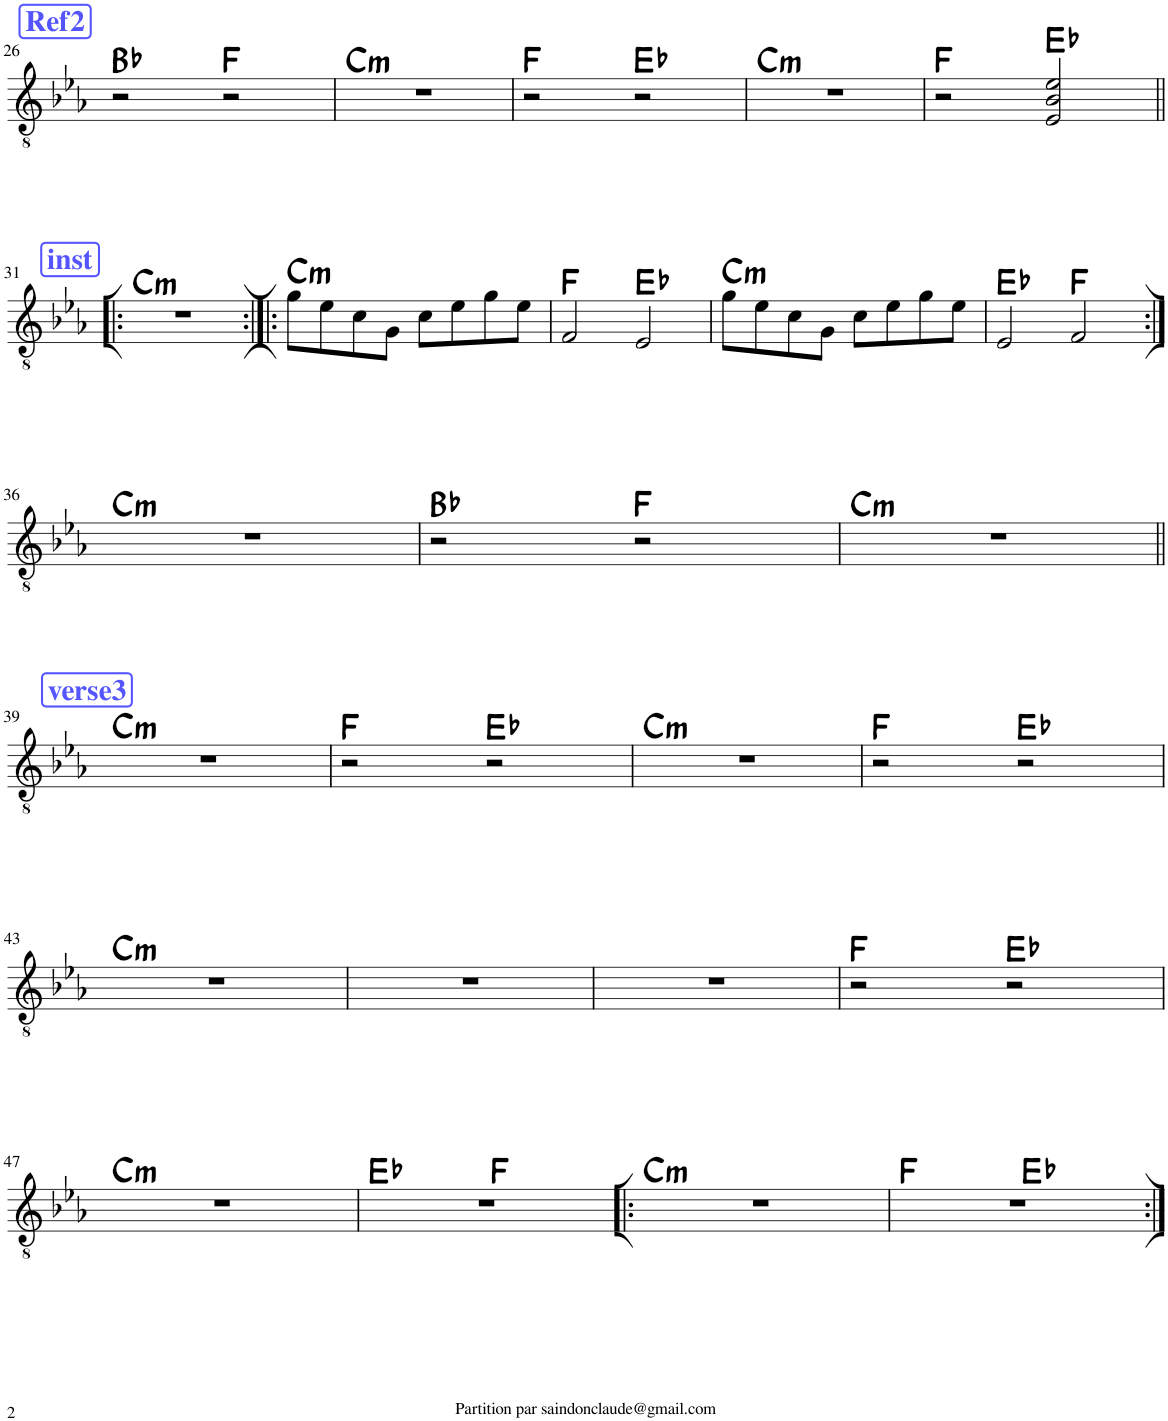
**kern	**harte
*part1	*part1
*staff1	*
*I"Classical Guitar	*
*I'Guit.	*
!!LO:PB:g=z
*clefGv2	*
*k[b-e-a-]	*
*M4/4	*
!!LO:REH:place=s1:a:B:cj:color=#5555FF:fs=14:t=Ref2
=26	=26
2r	Bb:maj
2r	F:maj
=27	=27
!	!LO:H:kt=m
1r	C:min
=28	=28
2r	F:maj
2r	Eb:maj
=29	=29
!	!LO:H:kt=m
1r	C:min
=30	=30
2r	F:maj
2E-/ 2B-/ 2e-/	Eb:maj
!!LO:LB:g=z
!!LO:REH:place=s1:a:B:cj:color=#5555FF:fs=14:t=inst
=31!|:	=31!|:
!	!LO:H:kt=m
1r	C:min
=32:|!|:	=32:|!|:
!	!LO:H:kt=m
8g\L	C:min
8e-\	.
8c\	.
8G\J	.
8c\L	.
8e-\	.
8g\	.
8e-\J	.
=33	=33
2F/	F:maj
2E-/	Eb:maj
=34	=34
!	!LO:H:kt=m
8g\L	C:min
8e-\	.
8c\	.
8G\J	.
8c\L	.
8e-\	.
8g\	.
8e-\J	.
=35	=35
2E-/	Eb:maj
2F/	F:maj
!!LO:LB:g=z
=36:|!	=36:|!
!	!LO:H:kt=m
1r	C:min
=37	=37
2r	Bb:maj
2r	F:maj
=38	=38
!	!LO:H:kt=m
1r	C:min
!!LO:LB:g=z
!!LO:REH:place=s1:a:B:cj:color=#5555FF:fs=14:t=verse3
=39||	=39||
!	!LO:H:kt=m
1r	C:min
=40	=40
2r	F:maj
2r	Eb:maj
=41	=41
!	!LO:H:kt=m
1r	C:min
=42	=42
2r	F:maj
2r	Eb:maj
!!LO:LB:g=z
=43	=43
!	!LO:H:kt=m
1r	C:min
=44	=44
1r	.
=45	=45
1r	.
=46	=46
2r	F:maj
2r	Eb:maj
!!LO:LB:g=z
=47	=47
!	!LO:H:kt=m
1r	C:min
=48	=48
*^	*
1r	2ryy	Eb:maj
.	2ryy	F:maj
=49!|:	=49!|:	=49!|:
!	!	!LO:H:kt=m
*v	*v	*
1r	C:min
=50	=50
*^	*
1r	2ryy	F:maj
.	2ryy	Eb:maj
*v	*v	*
=:|!	=:|!
*-	*-
